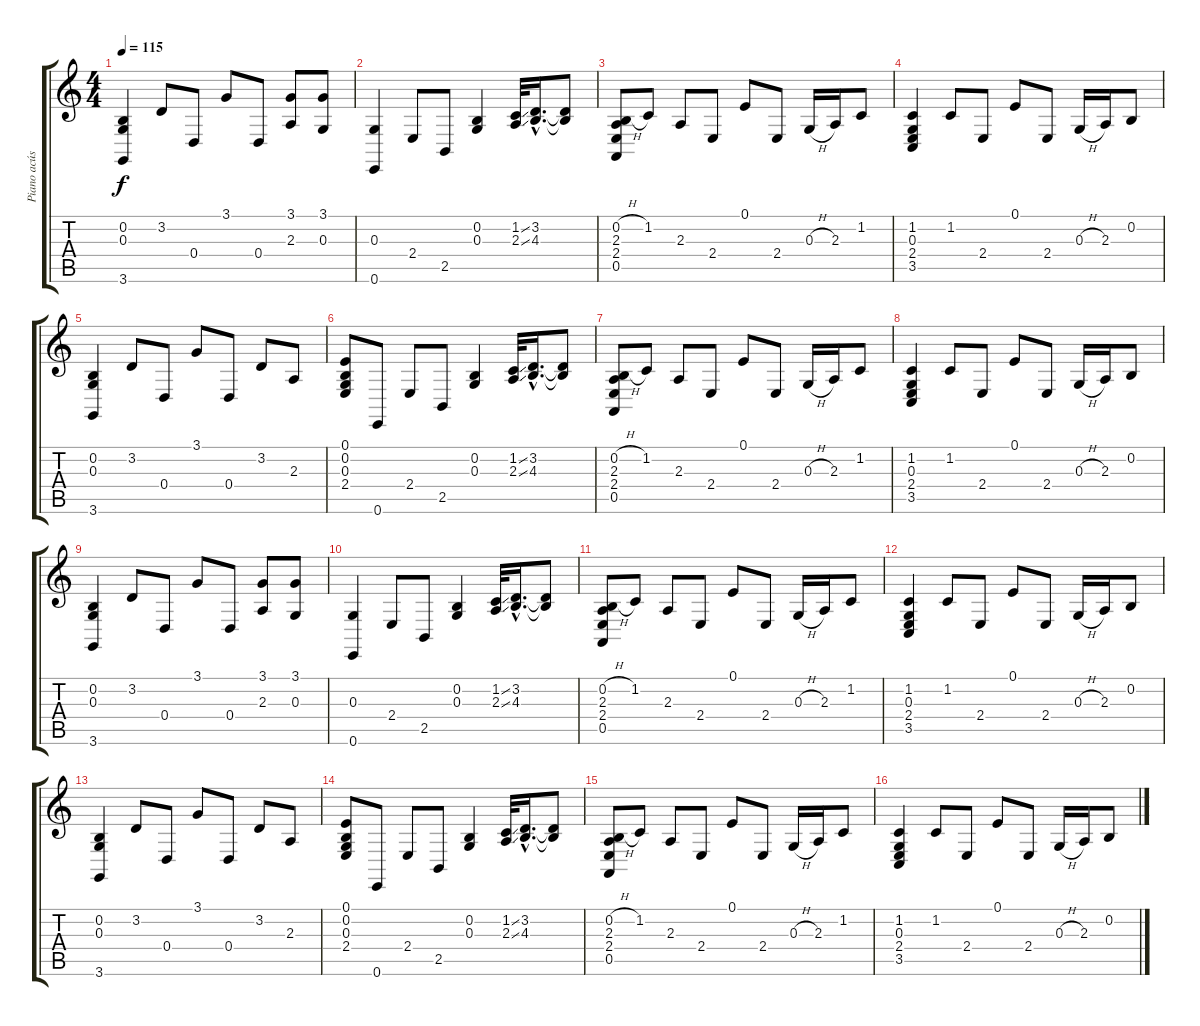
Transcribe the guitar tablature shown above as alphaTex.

\track ("Piano acústico" "Piano acús") {instrument acousticgrandpiano}
\staff {score tabs}
\tuning (E4 B3 G3 D3 A2 E2) {hide}
\ts (4 4)
\tempo 115
\clef g2
\ks c
(0.2 0.3 3.6).4{dy f} 3.2.8 0.4.8 3.1.8 0.4.8 (3.1 2.3).8 (3.1 0.3).8 |
(0.3 0.6).4 2.4.8 2.5.8 (0.2 0.3).4 (1.2{ss} 2.3{ss}).32 (3.2{hac} 4.3{hac}).16{d} (3.2{t} 4.3{t}).8 |
(0.2{h} 2.3 2.4 0.5).8 1.2.8 2.3.8 2.4.8 0.1.8 2.4.8 0.3{h}.16 2.3.16 1.2.8 |
(1.2 0.3 2.4 3.5).4 1.2.8 2.4.8 0.1.8 2.4.8 0.3{h}.16 2.3.16 0.2.8 |
(0.2 0.3 3.6).4 3.2.8 0.4.8 3.1.8 0.4.8 3.2.8 2.3.8 |
(0.1 0.2 0.3 2.4).8 0.6.8 2.4.8 2.5.8 (0.2 0.3).4 (1.2{ss} 2.3{ss}).32 (3.2{hac} 4.3{hac}).16{d} (3.2{t} 4.3{t}).8 |
(0.2{h} 2.3 2.4 0.5).8 1.2.8 2.3.8 2.4.8 0.1.8 2.4.8 0.3{h}.16 2.3.16 1.2.8 |
(1.2 0.3 2.4 3.5).4 1.2.8 2.4.8 0.1.8 2.4.8 0.3{h}.16 2.3.16 0.2.8 |
(0.2 0.3 3.6).4 3.2.8 0.4.8 3.1.8 0.4.8 (3.1 2.3).8 (3.1 0.3).8 |
(0.3 0.6).4 2.4.8 2.5.8 (0.2 0.3).4 (1.2{ss} 2.3{ss}).32 (3.2{hac} 4.3{hac}).16{d} (3.2{t} 4.3{t}).8 |
(0.2{h} 2.3 2.4 0.5).8 1.2.8 2.3.8 2.4.8 0.1.8 2.4.8 0.3{h}.16 2.3.16 1.2.8 |
(1.2 0.3 2.4 3.5).4 1.2.8 2.4.8 0.1.8 2.4.8 0.3{h}.16 2.3.16 0.2.8 |
(0.2 0.3 3.6).4 3.2.8 0.4.8 3.1.8 0.4.8 3.2.8 2.3.8 |
(0.1 0.2 0.3 2.4).8 0.6.8 2.4.8 2.5.8 (0.2 0.3).4 (1.2{ss} 2.3{ss}).32 (3.2{hac} 4.3{hac}).16{d} (3.2{t} 4.3{t}).8 |
(0.2{h} 2.3 2.4 0.5).8 1.2.8 2.3.8 2.4.8 0.1.8 2.4.8 0.3{h}.16 2.3.16 1.2.8 |
(1.2 0.3 2.4 3.5).4 1.2.8 2.4.8 0.1.8 2.4.8 0.3{h}.16 2.3.16 0.2.8
